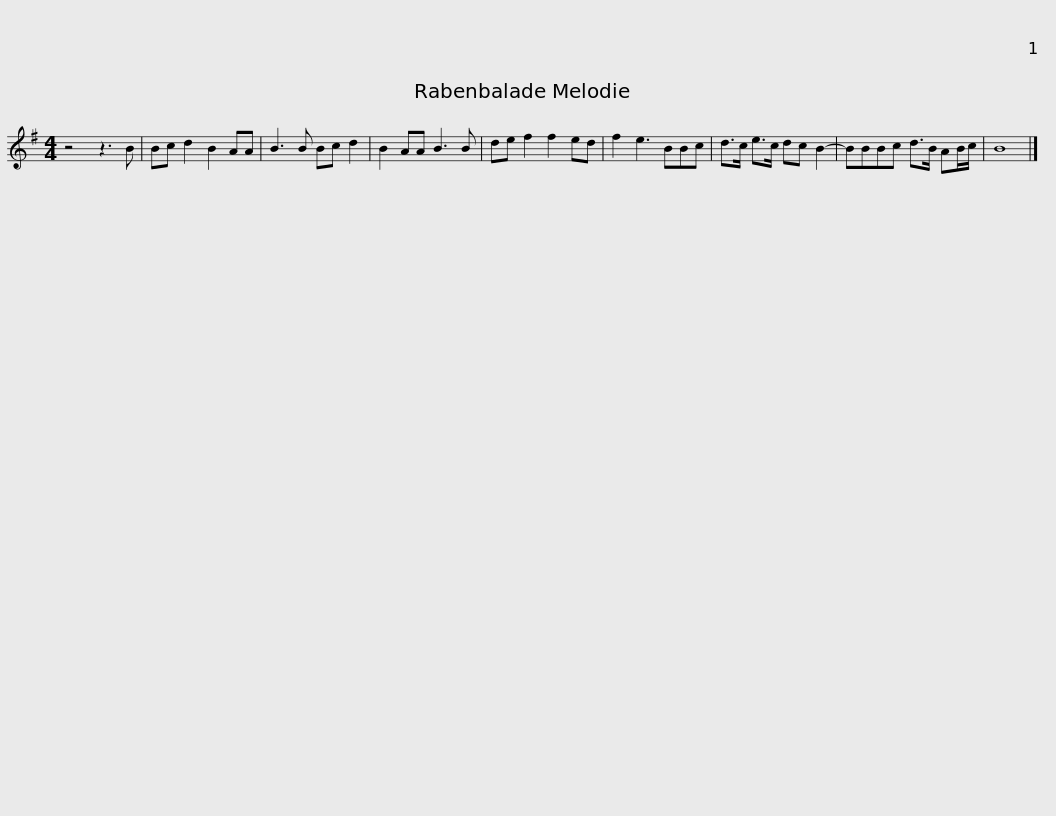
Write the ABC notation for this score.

X:1
L:1/8
M:4/4
I:linebreak $
K:G
V:1 treble
V:1
 z4 z3 B | Bc d2 B2 AA | B3 B Bc d2 | B2 AA B3 B | de f2 f2 ed | %5
 f2 e3 BBc | d>c e>c dc B2- |$ BBBc d>B AB/c/ | B8 |] %9
